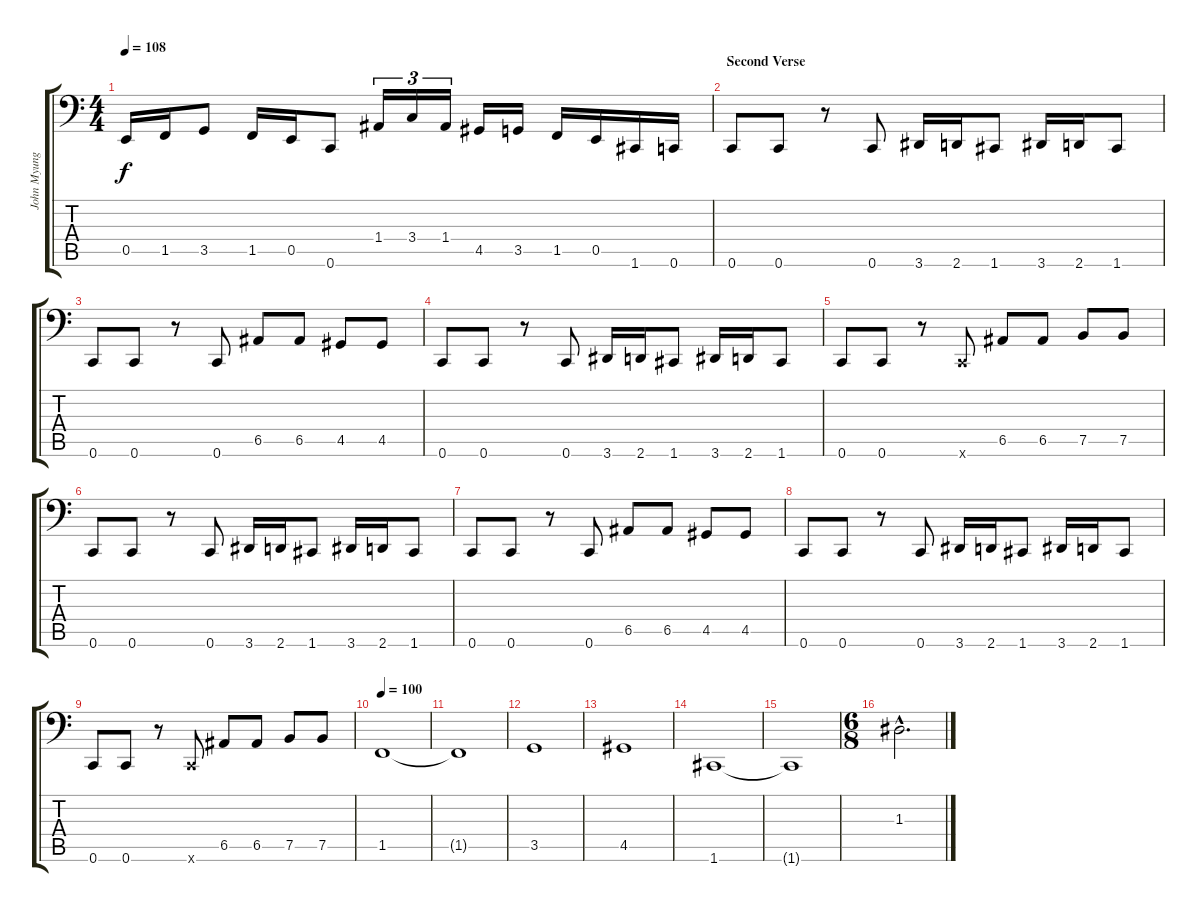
\track ("John Myung" "John Myung") {instrument electricbassfinger}
\staff {score tabs}
\tuning (C3 G2 D2 A1 E1 C1) {hide}
\ts (4 4)
\tempo 108
\clef f4
\ks c
0.5.16{dy f} 1.5.16 3.5.8 1.5.16 0.5.16 0.6.8 1.4.16{tu (3 2)} 3.4.16{tu (3 2)} 1.4.16{tu (3 2)} 4.5.16 3.5.16 1.5.16 0.5.16 1.6.16 0.6.16 |
\section ("" "Second Verse")
0.6.8 0.6.8 r.8 0.6.8 3.6.16 2.6.16 1.6.8 3.6.16 2.6.16 1.6.8 |
0.6.8 0.6.8 r.8 0.6.8 6.5.8 6.5.8 4.5.8 4.5.8 |
0.6.8 0.6.8 r.8 0.6.8 3.6.16 2.6.16 1.6.8 3.6.16 2.6.16 1.6.8 |
0.6.8 0.6.8 r.8 0.6{x}.8 6.5.8 6.5.8 7.5.8 7.5.8 |
0.6.8 0.6.8 r.8 0.6.8 3.6.16 2.6.16 1.6.8 3.6.16 2.6.16 1.6.8 |
0.6.8 0.6.8 r.8 0.6.8 6.5.8 6.5.8 4.5.8 4.5.8 |
0.6.8 0.6.8 r.8 0.6.8 3.6.16 2.6.16 1.6.8 3.6.16 2.6.16 1.6.8 |
0.6.8 0.6.8 r.8 0.6{x}.8 6.5.8 6.5.8 7.5.8 7.5.8 |
\tempo 100
1.5.1 |
1.5{t}.1 |
3.5.1 |
4.5.1 |
1.6.1 |
1.6{t}.1 |
\ts (6 8)
1.3{hac}.2{d}
